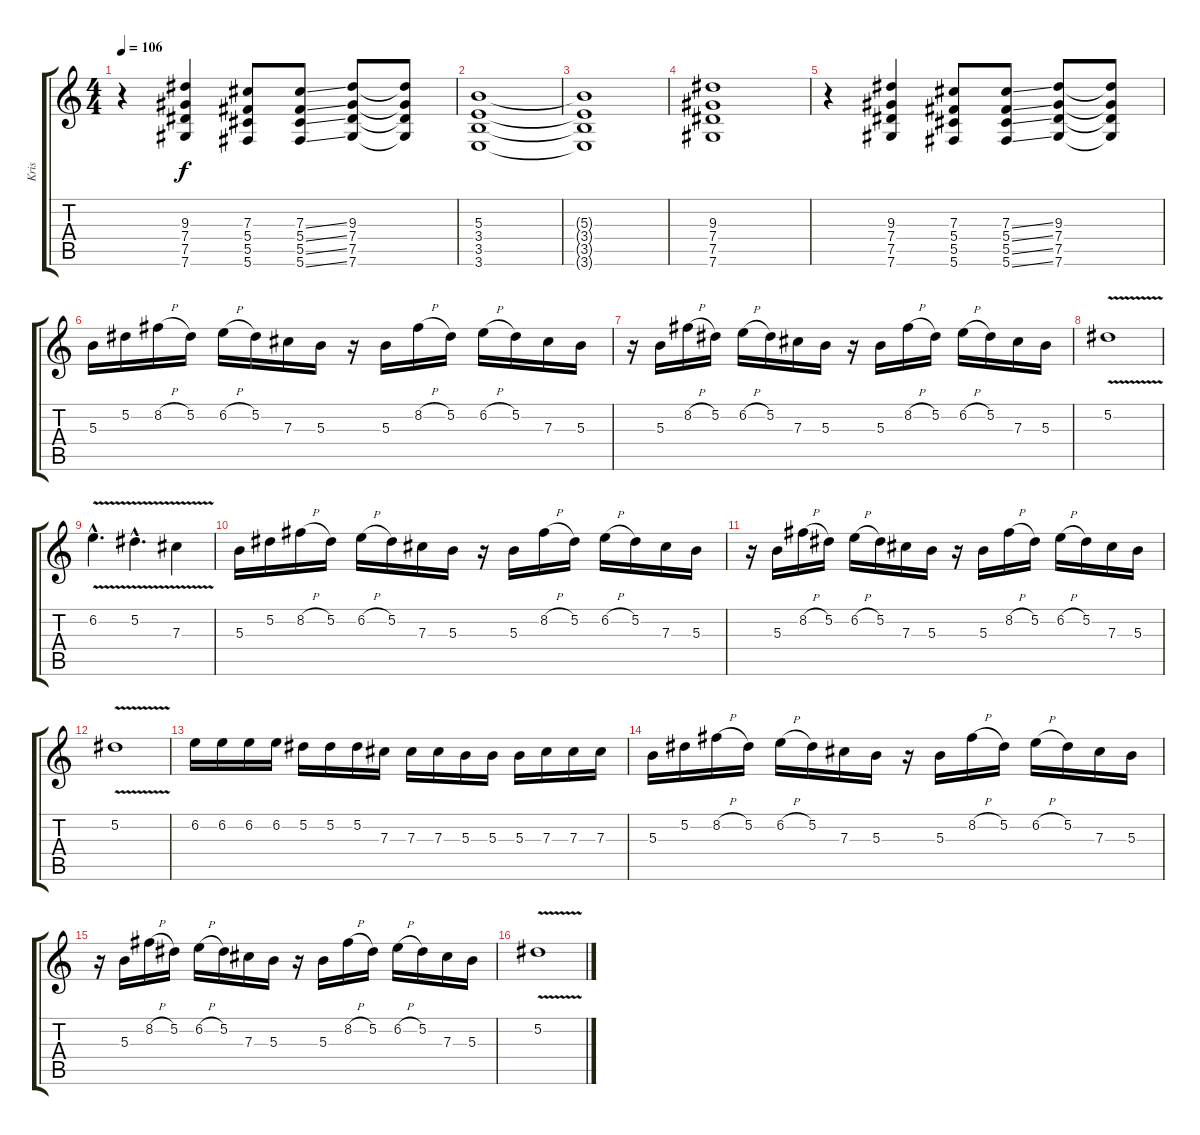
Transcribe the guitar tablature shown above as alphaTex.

\track ("Kris" "Kris") {instrument distortionguitar}
\staff {score tabs}
\tuning (Eb4 Bb3 Gb3 Db3 Ab2 Db2) {hide}
\ts (4 4)
\tempo 106
\clef g2
\ks c
r.4{dy f} (9.3 7.4 7.5 7.6).4 (7.3 5.4 5.5 5.6).8 (7.3{ss} 5.4{ss} 5.5{ss} 5.6{ss}).8 (9.3 7.4 7.5 7.6).8 (9.3{t} 7.4{t} 7.5{t} 7.6{t}).8 |
(5.3 3.4 3.5 3.6).1 |
(5.3{t} 3.4{t} 3.5{t} 3.6{t}).1 |
(9.3 7.4 7.5 7.6).1 |
r.4 (9.3 7.4 7.5 7.6).4 (7.3 5.4 5.5 5.6).8 (7.3{ss} 5.4{ss} 5.5{ss} 5.6{ss}).8 (9.3 7.4 7.5 7.6).8 (9.3{t} 7.4{t} 7.5{t} 7.6{t}).8 |
5.3.16 5.2.16 8.2{h}.16 5.2.16 6.2{h}.16 5.2.16 7.3.16 5.3.16 r.16 5.3.16 8.2{h}.16 5.2.16 6.2{h}.16 5.2.16 7.3.16 5.3.16 |
r.16 5.3.16 8.2{h}.16 5.2.16 6.2{h}.16 5.2.16 7.3.16 5.3.16 r.16 5.3.16 8.2{h}.16 5.2.16 6.2{h}.16 5.2.16 7.3.16 5.3.16 |
5.2{v}.1 |
6.2{v hac}.4{d} 5.2{v hac}.4{d} 7.3{v}.4 |
5.3.16 5.2.16 8.2{h}.16 5.2.16 6.2{h}.16 5.2.16 7.3.16 5.3.16 r.16 5.3.16 8.2{h}.16 5.2.16 6.2{h}.16 5.2.16 7.3.16 5.3.16 |
r.16 5.3.16 8.2{h}.16 5.2.16 6.2{h}.16 5.2.16 7.3.16 5.3.16 r.16 5.3.16 8.2{h}.16 5.2.16 6.2{h}.16 5.2.16 7.3.16 5.3.16 |
5.2{v}.1 |
6.2.16 6.2.16 6.2.16 6.2.16 5.2.16 5.2.16 5.2.16 7.3.16 7.3.16 7.3.16 5.3.16 5.3.16 5.3.16 7.3.16 7.3.16 7.3.16 |
5.3.16 5.2.16 8.2{h}.16 5.2.16 6.2{h}.16 5.2.16 7.3.16 5.3.16 r.16 5.3.16 8.2{h}.16 5.2.16 6.2{h}.16 5.2.16 7.3.16 5.3.16 |
r.16 5.3.16 8.2{h}.16 5.2.16 6.2{h}.16 5.2.16 7.3.16 5.3.16 r.16 5.3.16 8.2{h}.16 5.2.16 6.2{h}.16 5.2.16 7.3.16 5.3.16 |
5.2{v}.1
